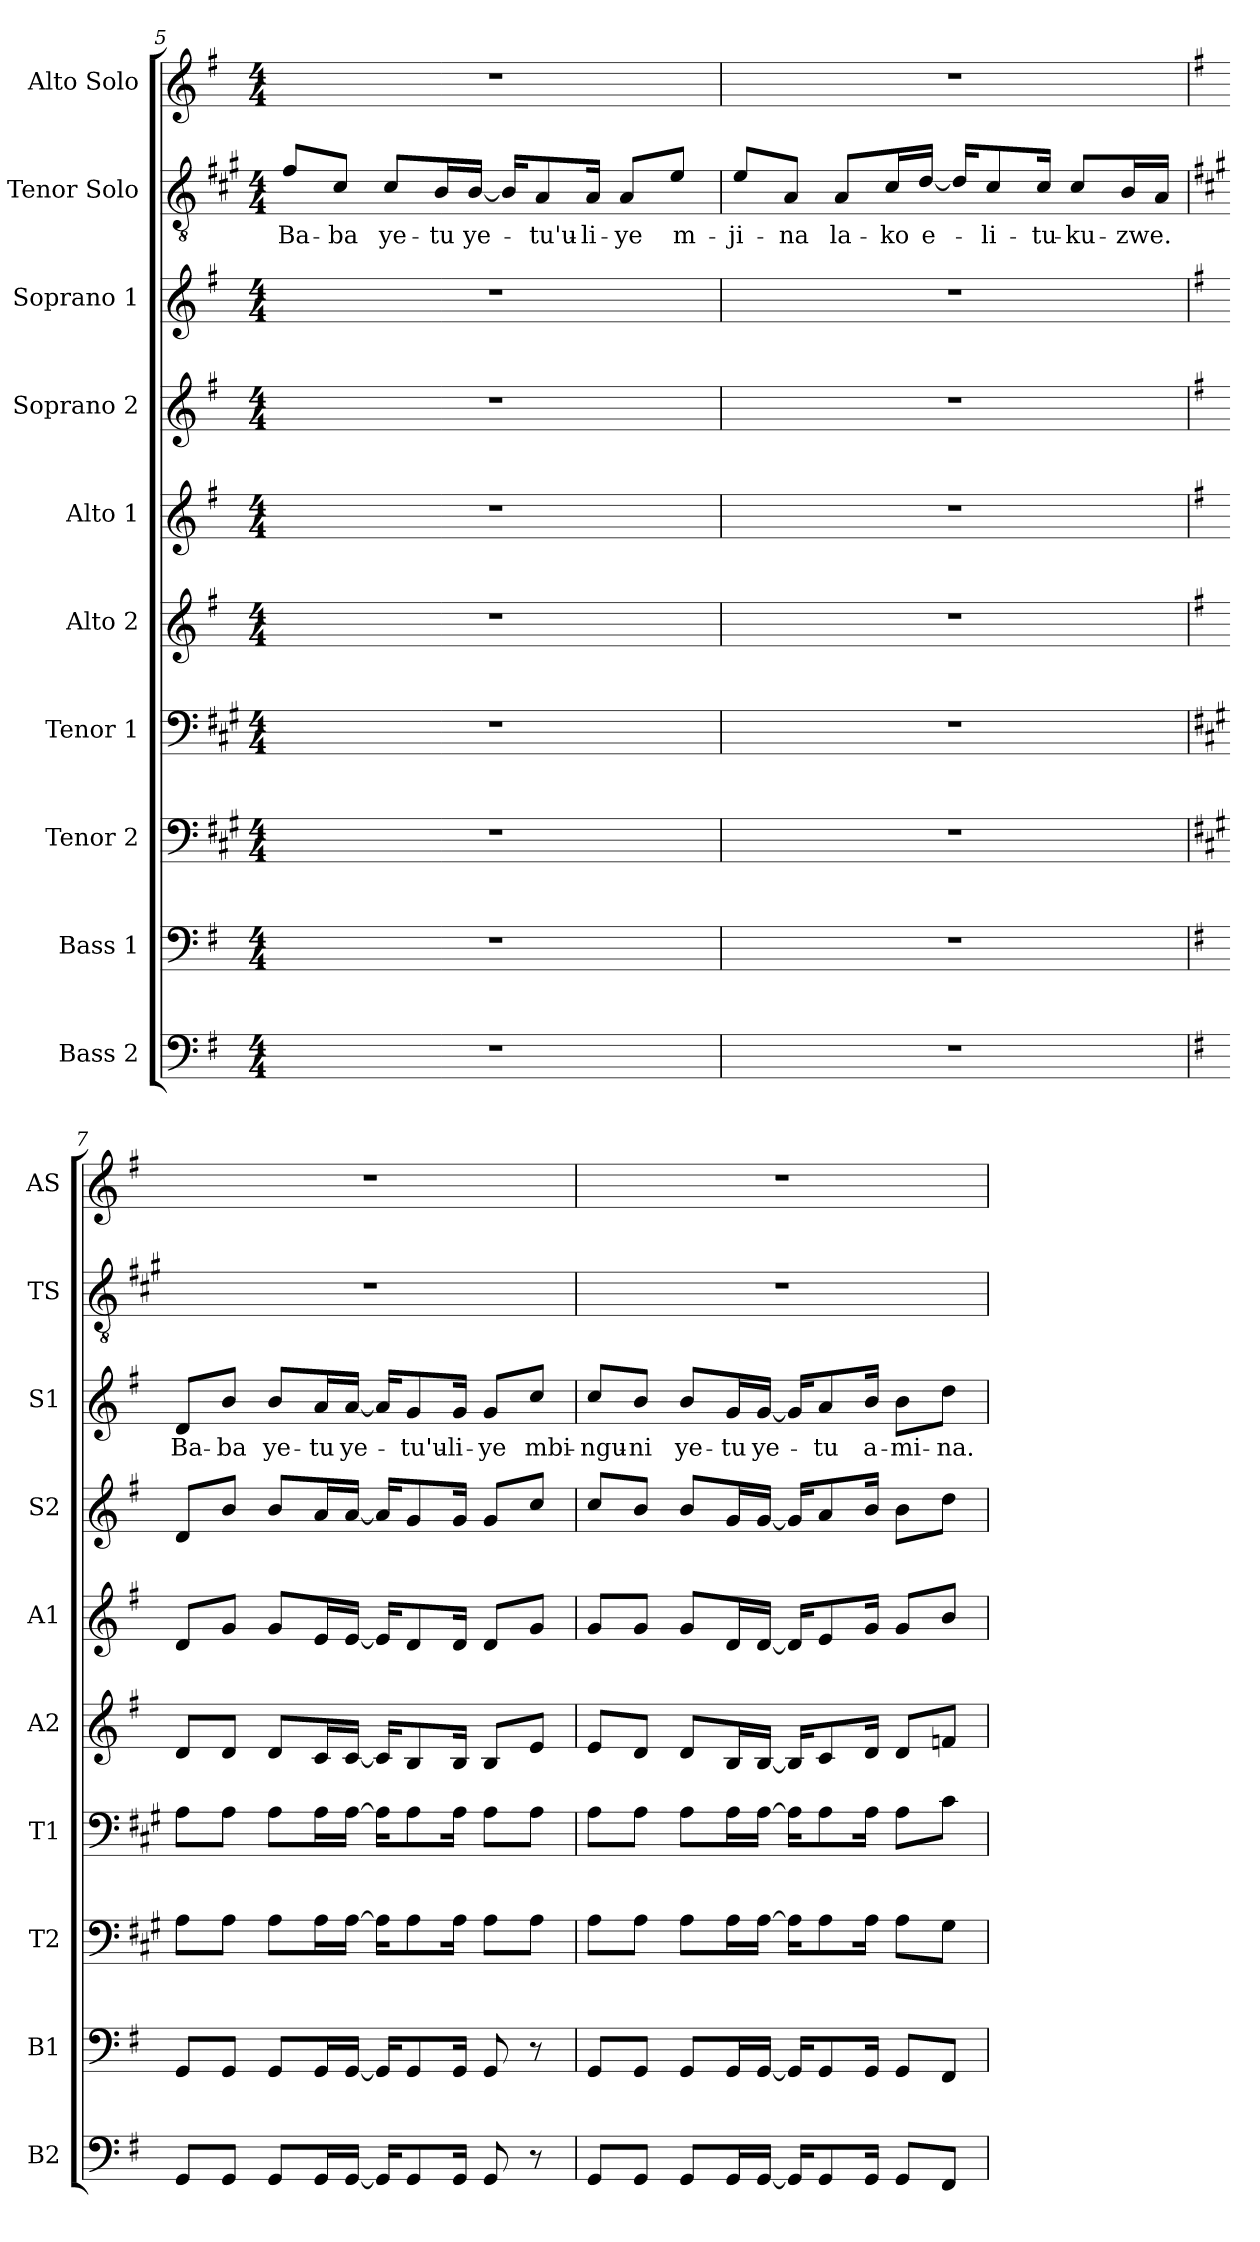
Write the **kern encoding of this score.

**kern	**kern	**kern	**kern	**kern	**kern	**kern	**kern	**text	**kern	**text	**kern
*part10	*part9	*part8	*part7	*part6	*part5	*part4	*part3	*part3	*part2	*part2	*part1
*staff10	*staff9	*staff8	*staff7	*staff6	*staff5	*staff4	*staff3	*staff3	*staff2	*staff2	*staff1
*I"Bass 2	*I"Bass 1	*I"Tenor 2	*I"Tenor 1	*I"Alto 2	*I"Alto 1	*I"Soprano 2	*I"Soprano 1	*	*I"Tenor Solo	*	*I"Alto Solo
*I'B2	*I'B1	*I'T2	*I'T1	*I'A2	*I'A1	*I'S2	*I'S1	*	*I'TS	*	*I'AS
!!LO:PB:g=z
*clefF4	*clefF4	*clefF4	*clefF4	*clefG2	*clefG2	*clefG2	*clefG2	*	*clefGv2	*	*clefG2
*	*	*ITrd1c2	*ITrd1c2	*	*	*	*	*	*ITrd1c2	*	*
*k[f#]	*k[f#]	*k[f#]	*k[f#]	*k[f#]	*k[f#]	*k[f#]	*k[f#]	*	*k[f#]	*	*k[f#]
*M4/4	*M4/4	*M4/4	*M4/4	*M4/4	*M4/4	*M4/4	*M4/4	*	*M4/4	*	*M4/4
=5	=5	=5	=5	=5	=5	=5	=5	=5	=5	=5	=5
!	!	!	!	!	!	!	!	!	!	!LO:LY:b	!
1r	1r	1r	1r	1r	1r	1r	1r	.	8e/L	Ba-	1r
!	!	!	!	!	!	!	!	!	!	!LO:LY:b	!
.	.	.	.	.	.	.	.	.	8B/J	-ba	.
!	!	!	!	!	!	!	!	!	!	!LO:LY:b	!
.	.	.	.	.	.	.	.	.	8B/L	ye-	.
!	!	!	!	!	!	!	!	!	!	!LO:LY:b	!
.	.	.	.	.	.	.	.	.	16A/L	-tu	.
!	!	!	!	!	!	!	!	!	!	!LO:LY:b	!
.	.	.	.	.	.	.	.	.	[16A/JJ	ye-	.
.	.	.	.	.	.	.	.	.	16A/KL]	.	.
!	!	!	!	!	!	!	!	!	!	!LO:LY:b	!
.	.	.	.	.	.	.	.	.	8G/	-tu'u-	.
!	!	!	!	!	!	!	!	!	!	!LO:LY:b	!
.	.	.	.	.	.	.	.	.	16G/Jk	-li-	.
!	!	!	!	!	!	!	!	!	!	!LO:LY:b	!
.	.	.	.	.	.	.	.	.	8G/L	-ye	.
!	!	!	!	!	!	!	!	!	!	!LO:LY:b	!
.	.	.	.	.	.	.	.	.	8d/J	m-	.
=6	=6	=6	=6	=6	=6	=6	=6	=6	=6	=6	=6
!	!	!	!	!	!	!	!	!	!	!LO:LY:b	!
1r	1r	1r	1r	1r	1r	1r	1r	.	8d/L	-ji-	1r
!	!	!	!	!	!	!	!	!	!	!LO:LY:b	!
.	.	.	.	.	.	.	.	.	8G/J	-na	.
!	!	!	!	!	!	!	!	!	!	!LO:LY:b	!
.	.	.	.	.	.	.	.	.	8G/L	la-	.
!	!	!	!	!	!	!	!	!	!	!LO:LY:b	!
.	.	.	.	.	.	.	.	.	16B/L	-ko	.
!	!	!	!	!	!	!	!	!	!	!LO:LY:b	!
.	.	.	.	.	.	.	.	.	[16c/JJ	e-	.
.	.	.	.	.	.	.	.	.	16c/KL]	.	.
!	!	!	!	!	!	!	!	!	!	!LO:LY:b	!
.	.	.	.	.	.	.	.	.	8B/	-li-	.
!	!	!	!	!	!	!	!	!	!	!LO:LY:b	!
.	.	.	.	.	.	.	.	.	16B/Jk	-tu-	.
!	!	!	!	!	!	!	!	!	!	!LO:LY:b	!
.	.	.	.	.	.	.	.	.	8B/L	-ku-	.
!	!	!	!	!	!	!	!	!	!	!LO:LY:b	!
.	.	.	.	.	.	.	.	.	16A/L	-zwe.	.
.	.	.	.	.	.	.	.	.	16G/JJ	.	.
!!LO:PB:g=z
=7	=7	=7	=7	=7	=7	=7	=7	=7	=7	=7	=7
*	*	*k[f#]	*	*k[f#]	*	*	*k[f#]	*	*	*	*k[f#]
!	!	!	!	!	!	!	!	!LO:LY:b	!	!	!
8GG/L	8GG/L	8G\L	8G\L	8d/L	8d/L	8d/L	8d/L	Ba-	1r	.	1r
!	!	!	!	!	!	!	!	!LO:LY:b	!	!	!
8GG/J	8GG/J	8G\J	8G\J	8d/J	8g/J	8b/J	8b/J	-ba	.	.	.
!	!	!	!	!	!	!	!	!LO:LY:b	!	!	!
8GG/L	8GG/L	8G\L	8G\L	8d/L	8g/L	8b/L	8b/L	ye-	.	.	.
!	!	!	!	!	!	!	!	!LO:LY:b	!	!	!
16GG/L	16GG/L	16G\L	16G\L	16c/L	16e/L	16a/L	16a/L	-tu	.	.	.
!	!	!	!	!	!	!	!	!LO:LY:b	!	!	!
[16GG/JJ	[16GG/JJ	[16G\JJ	[16G\JJ	[16c/JJ	[16e/JJ	[16a/JJ	[16a/JJ	ye-	.	.	.
16GG/KL]	16GG/KL]	16G\KL]	16G\KL]	16c/KL]	16e/KL]	16a/KL]	16a/KL]	.	.	.	.
!	!	!	!	!	!	!	!	!LO:LY:b	!	!	!
8GG/	8GG/	8G\	8G\	8B/	8d/	8g/	8g/	-tu'u-	.	.	.
!	!	!	!	!	!	!	!	!LO:LY:b	!	!	!
16GG/Jk	16GG/Jk	16G\Jk	16G\Jk	16B/Jk	16d/Jk	16g/Jk	16g/Jk	-li-	.	.	.
!	!	!	!	!	!	!	!	!LO:LY:b	!	!	!
8GG/	8GG/	8G\L	8G\L	8B/L	8d/L	8g/L	8g/L	-ye	.	.	.
!	!	!	!	!	!	!	!	!LO:LY:b	!	!	!
8r	8r	8G\J	8G\J	8e/J	8g/J	8cc/J	8cc/J	mbi-	.	.	.
=8	=8	=8	=8	=8	=8	=8	=8	=8	=8	=8	=8
!	!	!	!	!	!	!	!	!LO:LY:b	!	!	!
8GG/L	8GG/L	8G\L	8G\L	8e/L	8g/L	8cc/L	8cc/L	-ngu-	1r	.	1r
!	!	!	!	!	!	!	!	!LO:LY:b	!	!	!
8GG/J	8GG/J	8G\J	8G\J	8d/J	8g/J	8b/J	8b/J	-ni	.	.	.
!	!	!	!	!	!	!	!	!LO:LY:b	!	!	!
8GG/L	8GG/L	8G\L	8G\L	8d/L	8g/L	8b/L	8b/L	ye-	.	.	.
!	!	!	!	!	!	!	!	!LO:LY:b	!	!	!
16GG/L	16GG/L	16G\L	16G\L	16B/L	16d/L	16g/L	16g/L	-tu	.	.	.
!	!	!	!	!	!	!	!	!LO:LY:b	!	!	!
[16GG/JJ	[16GG/JJ	[16G\JJ	[16G\JJ	[16B/JJ	[16d/JJ	[16g/JJ	[16g/JJ	ye-	.	.	.
16GG/KL]	16GG/KL]	16G\KL]	16G\KL]	16B/KL]	16d/KL]	16g/KL]	16g/KL]	.	.	.	.
!	!	!	!	!	!	!	!	!LO:LY:b	!	!	!
8GG/	8GG/	8G\	8G\	8c/	8e/	8a/	8a/	-tu	.	.	.
!	!	!	!	!	!	!	!	!LO:LY:b	!	!	!
16GG/Jk	16GG/Jk	16G\Jk	16G\Jk	16d/Jk	16g/Jk	16b/Jk	16b/Jk	a-	.	.	.
!	!	!	!	!	!	!	!	!LO:LY:b	!	!	!
8GG/L	8GG/L	8G\L	8G\L	8d/L	8g/L	8b\L	8b\L	-mi-	.	.	.
!	!	!	!	!	!	!	!	!LO:LY:b	!	!	!
8FF#/J	8FF#/J	8F#\J	8B\J	8fn/J	8b/J	8dd\J	8dd\J	-na.	.	.	.
=	=	=	=	=	=	=	=	=	=	=	=
*-	*-	*-	*-	*-	*-	*-	*-	*-	*-	*-	*-
